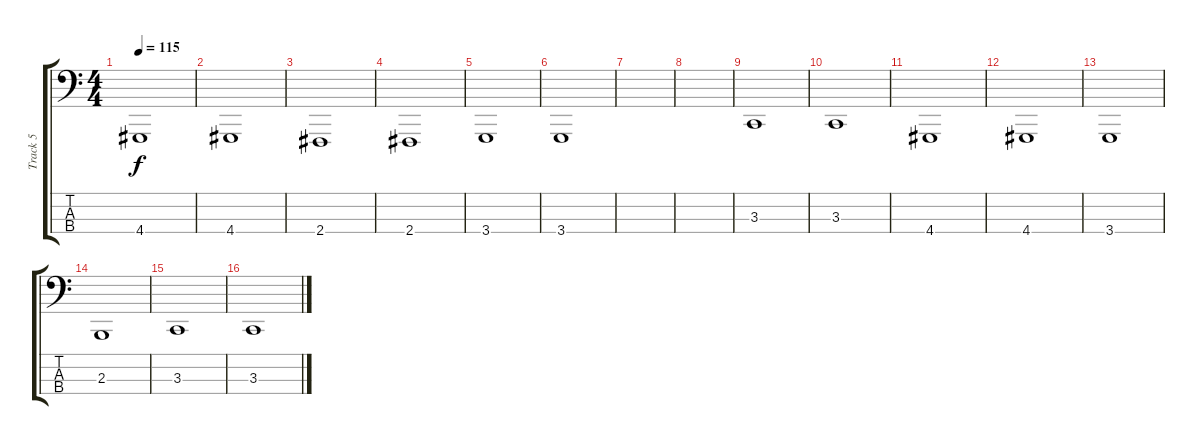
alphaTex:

\track ("Track 5" "Track 5") {instrument stringensemble1}
\staff {score tabs}
\tuning (G2 D2 A1 E1) {hide}
\ts (4 4)
\tempo 115
\clef f4
\ks c
4.4.1{dy f} |
4.4.1 |
2.4.1 |
2.4.1 |
3.4.1 |
3.4.1 |
|
|
3.3.1 |
3.3.1 |
4.4.1 |
4.4.1 |
3.4.1 |
2.3.1 |
3.3.1 |
3.3.1
